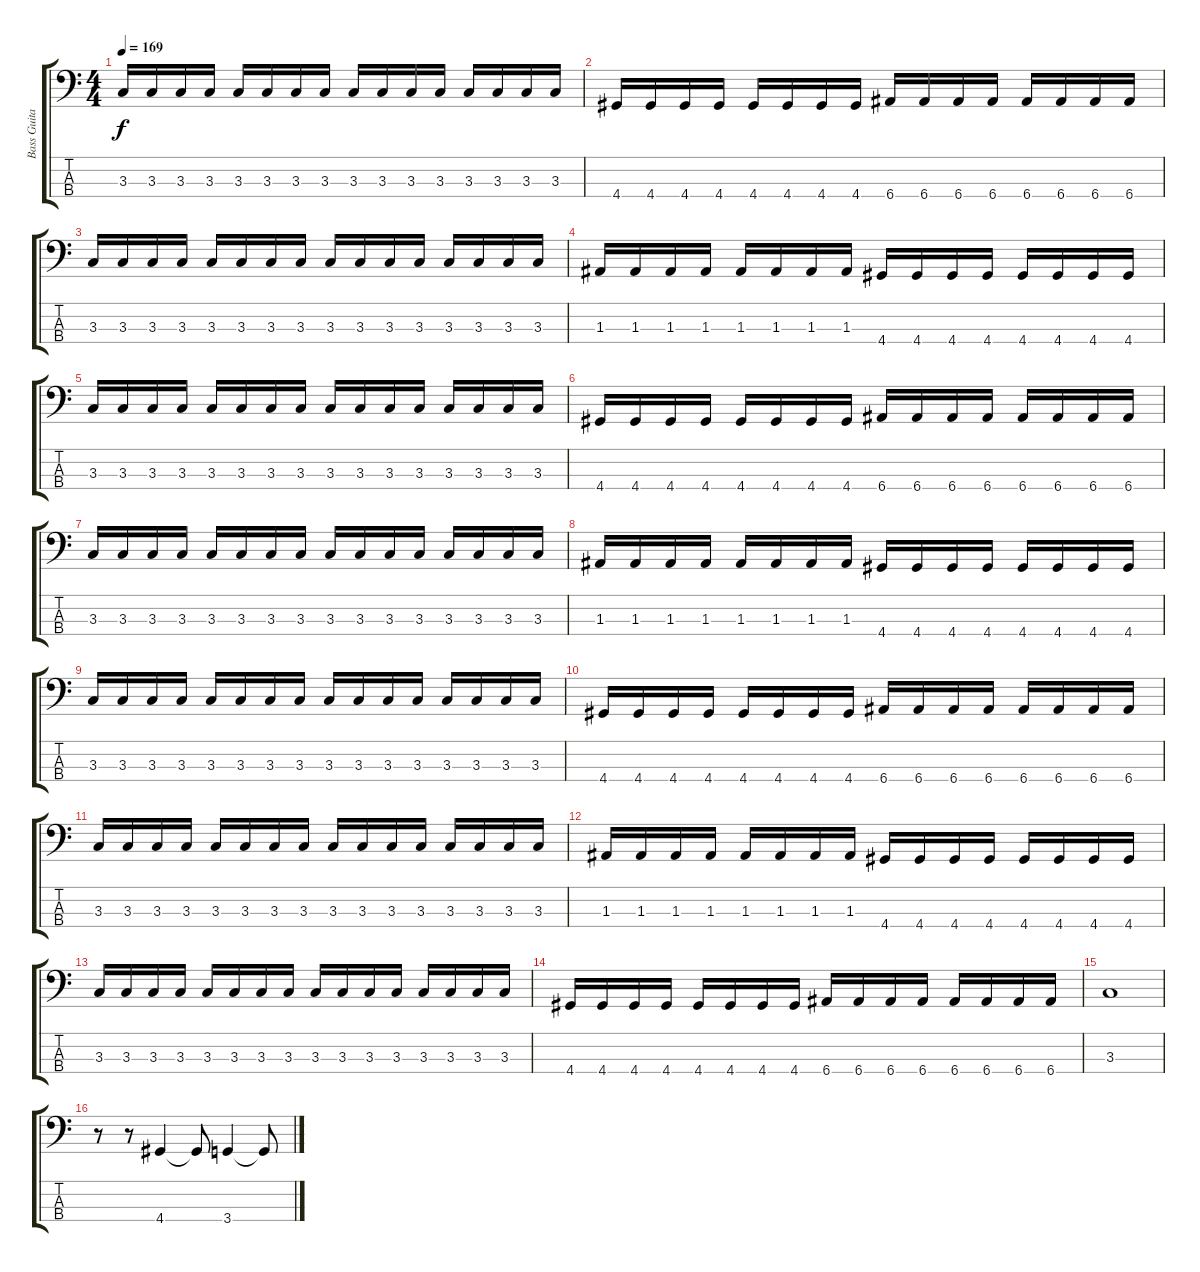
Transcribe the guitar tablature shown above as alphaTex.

\track ("Bass Guitar" "Bass Guita") {instrument electricbassfinger}
\staff {score tabs}
\tuning (G2 D2 A1 E1) {hide}
\ts (4 4)
\tempo 169
\clef f4
\ks c
3.3.16{dy f} 3.3.16 3.3.16 3.3.16 3.3.16 3.3.16 3.3.16 3.3.16 3.3.16 3.3.16 3.3.16 3.3.16 3.3.16 3.3.16 3.3.16 3.3.16 |
4.4.16 4.4.16 4.4.16 4.4.16 4.4.16 4.4.16 4.4.16 4.4.16 6.4.16 6.4.16 6.4.16 6.4.16 6.4.16 6.4.16 6.4.16 6.4.16 |
3.3.16 3.3.16 3.3.16 3.3.16 3.3.16 3.3.16 3.3.16 3.3.16 3.3.16 3.3.16 3.3.16 3.3.16 3.3.16 3.3.16 3.3.16 3.3.16 |
1.3.16 1.3.16 1.3.16 1.3.16 1.3.16 1.3.16 1.3.16 1.3.16 4.4.16 4.4.16 4.4.16 4.4.16 4.4.16 4.4.16 4.4.16 4.4.16 |
3.3.16 3.3.16 3.3.16 3.3.16 3.3.16 3.3.16 3.3.16 3.3.16 3.3.16 3.3.16 3.3.16 3.3.16 3.3.16 3.3.16 3.3.16 3.3.16 |
4.4.16 4.4.16 4.4.16 4.4.16 4.4.16 4.4.16 4.4.16 4.4.16 6.4.16 6.4.16 6.4.16 6.4.16 6.4.16 6.4.16 6.4.16 6.4.16 |
3.3.16 3.3.16 3.3.16 3.3.16 3.3.16 3.3.16 3.3.16 3.3.16 3.3.16 3.3.16 3.3.16 3.3.16 3.3.16 3.3.16 3.3.16 3.3.16 |
1.3.16 1.3.16 1.3.16 1.3.16 1.3.16 1.3.16 1.3.16 1.3.16 4.4.16 4.4.16 4.4.16 4.4.16 4.4.16 4.4.16 4.4.16 4.4.16 |
3.3.16 3.3.16 3.3.16 3.3.16 3.3.16 3.3.16 3.3.16 3.3.16 3.3.16 3.3.16 3.3.16 3.3.16 3.3.16 3.3.16 3.3.16 3.3.16 |
4.4.16 4.4.16 4.4.16 4.4.16 4.4.16 4.4.16 4.4.16 4.4.16 6.4.16 6.4.16 6.4.16 6.4.16 6.4.16 6.4.16 6.4.16 6.4.16 |
3.3.16 3.3.16 3.3.16 3.3.16 3.3.16 3.3.16 3.3.16 3.3.16 3.3.16 3.3.16 3.3.16 3.3.16 3.3.16 3.3.16 3.3.16 3.3.16 |
1.3.16 1.3.16 1.3.16 1.3.16 1.3.16 1.3.16 1.3.16 1.3.16 4.4.16 4.4.16 4.4.16 4.4.16 4.4.16 4.4.16 4.4.16 4.4.16 |
3.3.16 3.3.16 3.3.16 3.3.16 3.3.16 3.3.16 3.3.16 3.3.16 3.3.16 3.3.16 3.3.16 3.3.16 3.3.16 3.3.16 3.3.16 3.3.16 |
4.4.16 4.4.16 4.4.16 4.4.16 4.4.16 4.4.16 4.4.16 4.4.16 6.4.16 6.4.16 6.4.16 6.4.16 6.4.16 6.4.16 6.4.16 6.4.16 |
3.3.1 |
r.8 r.8 4.4.4 4.4{t}.8 3.4.4 3.4{t}.8
